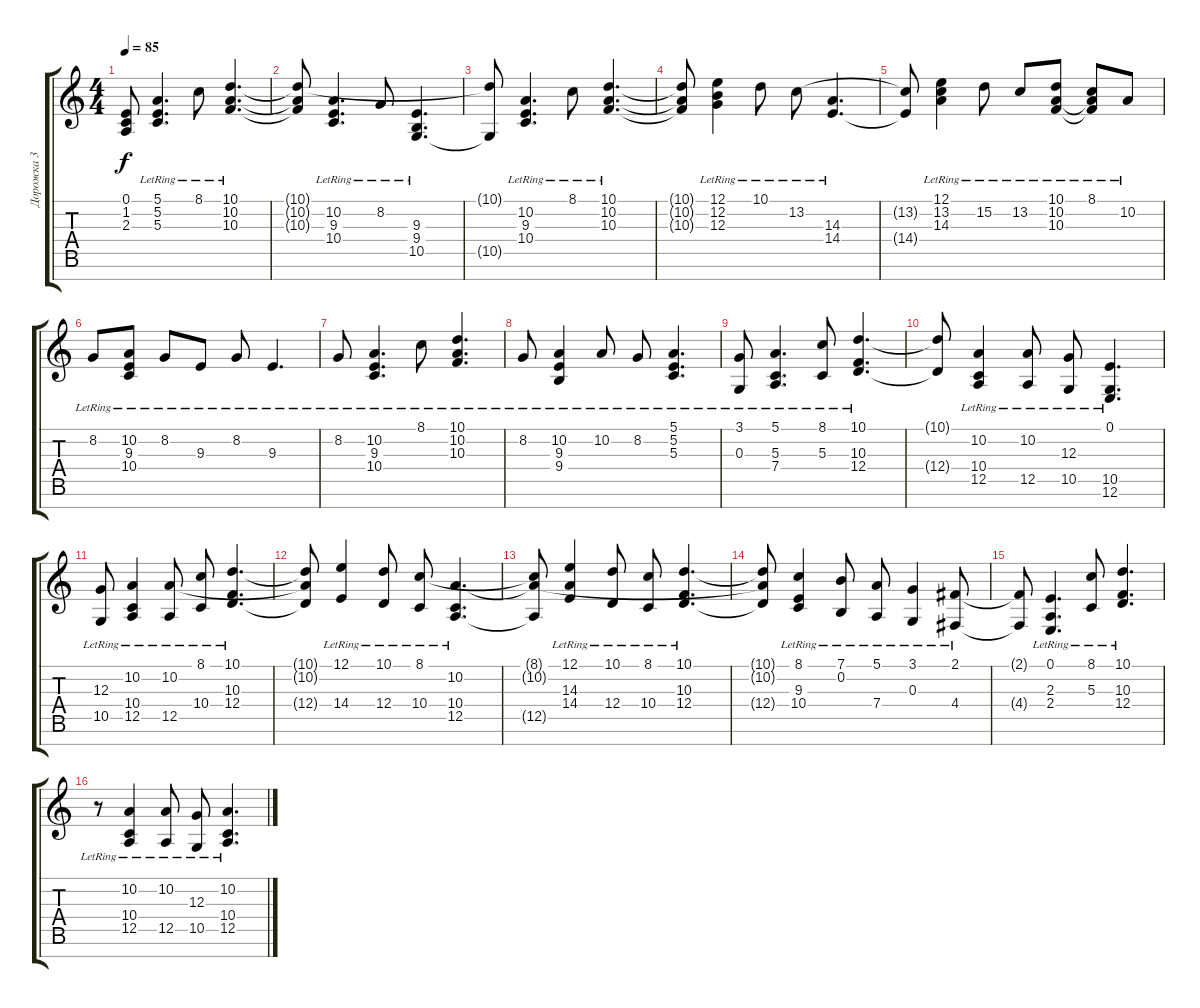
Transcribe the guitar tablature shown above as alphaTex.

\track ("Дорожка 3" "Дорожка 3") {solo instrument brightacousticpiano}
\staff {score tabs}
\tuning (E4 B3 G3 D3 A2 E2 B1) {hide}
\ts (4 4)
\tempo 85
\clef g2
\ks c
(0.1{t} 1.2{t} 2.3{t}).8{dy f} (5.1{lr} 5.2{lr} 5.3{lr}).4{d} 8.1{lr}.8 (10.1{lr} 10.2{lr} 10.3{lr}).4{d} |
(10.1{t} 10.2{t} 10.3{t}).8 (10.2{lr} 9.3{lr} 10.4{lr}).4{d} 8.2{lr}.8 (9.3{lr} 9.4{lr} 10.5{lr}).4{d} |
(10.1{t} 10.5{t}).8 (10.2{lr} 9.3{lr} 10.4{lr}).4{d} 8.1{lr}.8 (10.1{lr} 10.2{lr} 10.3{lr}).4{d} |
(10.1{t} 10.2{t} 10.3{t}).8 (12.1{lr} 12.2{lr} 12.3{lr}).4 10.1{lr}.8 13.2{lr}.8 (14.3{lr} 14.4{lr}).4{d} |
(13.2{t} 14.4{t}).8 (12.1{lr} 13.2{lr} 14.3{lr}).4 15.2{lr}.8 13.2{lr}.8 (10.1{lr} 10.2{lr} 10.3{lr}).8 (8.1{lr} 10.2{t} 10.3{t}).8 10.2{lr}.8 |
8.2{lr}.8 (10.2{lr} 9.3{lr} 10.4{lr}).8 8.2{lr}.8 9.3{lr}.8 8.2{lr}.8 9.3{lr}.4{d} |
8.2{lr}.8 (10.2{lr} 9.3{lr} 10.4{lr}).4{d} 8.1{lr}.8 (10.1{lr} 10.2{lr} 10.3{lr}).4{d} |
8.2{lr}.8 (10.2{lr} 9.3{lr} 9.4{lr}).4 10.2{lr}.8 8.2{lr}.8 (5.1{lr} 5.2{lr} 5.3{lr}).4{d} |
(3.1{lr} 0.3{lr}).8 (5.1{lr} 5.3{lr} 7.4{lr}).4{d} (8.1{lr} 5.3{lr}).8 (10.1{lr} 10.3{lr} 12.4{lr}).4{d} |
(10.1{t} 12.4{t}).8 (10.2{lr} 10.4{lr} 12.5{lr}).4 (10.2{lr} 12.5{lr}).8 (12.3{lr} 10.5{lr}).8 (0.1{lr} 10.5{lr} 12.6{lr}).4{d} |
(12.3{lr} 10.5{lr}).8 (10.2{lr} 10.4{lr} 12.5{lr}).4 (10.2{lr} 12.5{lr}).8 (8.1{lr} 10.4{lr}).8 (10.1{lr} 10.3{lr} 12.4{lr}).4{d} |
(10.1{t} 10.2{t} 12.4{t}).8 (12.1{lr} 14.4{lr}).4 (10.1{lr} 12.4{lr}).8 (8.1{lr} 10.4{lr}).8 (10.2{lr} 10.4{lr} 12.5{lr}).4{d} |
(8.1{t} 10.2{t} 12.5{t}).8 (12.1{lr} 14.3{lr} 14.4{lr}).4 (10.1{lr} 12.4{lr}).8 (8.1{lr} 10.4{lr}).8 (10.1{lr} 10.3{lr} 12.4{lr}).4{d} |
(10.1{t} 10.2{t} 12.4{t}).8 (8.1{lr} 9.3{lr} 10.4{lr}).4 (7.1{lr} 0.2{lr}).8 (5.1{lr} 7.4{lr}).8 (3.1{lr} 0.3{lr}).4 (2.1{lr} 4.4{lr}).8 |
(2.1{t} 4.4{t}).8 (0.1{lr} 2.3{lr} 2.4{lr}).4{d} (8.1{lr} 5.3{lr}).8 (10.1{lr} 10.3{lr} 12.4{lr}).4{d} |
r.8 (10.2{lr} 10.4{lr} 12.5{lr}).4 (10.2{lr} 12.5{lr}).8 (12.3{lr} 10.5{lr}).8 (10.2{lr} 10.4{lr} 12.5{lr}).4{d}
